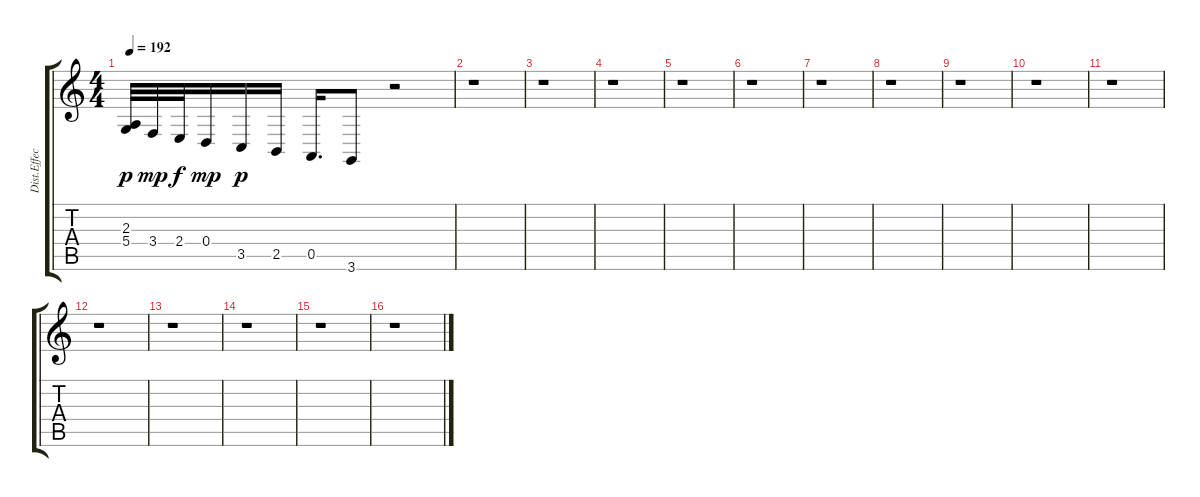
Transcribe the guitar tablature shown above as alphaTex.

\track ("Dist.Effect" "Dist.Effec") {instrument guitarfretnoise}
\staff {score tabs}
\tuning (E4 B3 G3 D3 A2 E2) {hide}
\ts (4 4)
\tempo 192
\clef g2
\ks c
(2.3 5.4).32{dy p} 3.4.32{dy mp} 2.4.32{dy f} 0.4.16{dy mp} 3.5.16{dy p} 2.5.16 0.5.16{d} 3.6.8 r.2 |
r.1 |
r.1 |
r.1 |
r.1 |
r.1 |
r.1 |
r.1 |
r.1 |
r.1 |
r.1 |
r.1 |
r.1 |
r.1 |
r.1 |
r.1
